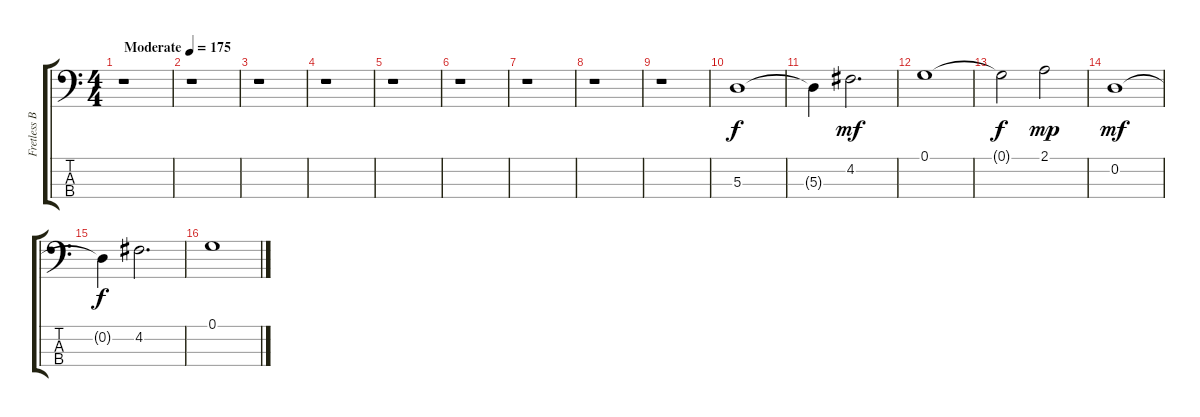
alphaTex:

\track ("Fretless Bass" "Fretless B") {instrument fretlessbass}
\staff {score tabs}
\tuning (G2 D2 A1 E1) {hide}
\ts (4 4)
\tempo (175 "Moderate")
\clef f4
\ks c
r.1{dy f instrument fretlessbass} |
r.1 |
r.1 |
r.1 |
r.1 |
r.1 |
r.1 |
r.1 |
r.1 |
5.3.1 |
5.3{t}.4 4.2.2{d dy mf} |
0.1.1 |
0.1{t}.2{dy f} 2.1.2{dy mp} |
0.2.1{dy mf} |
0.2{t}.4{dy f} 4.2.2{d} |
0.1.1
